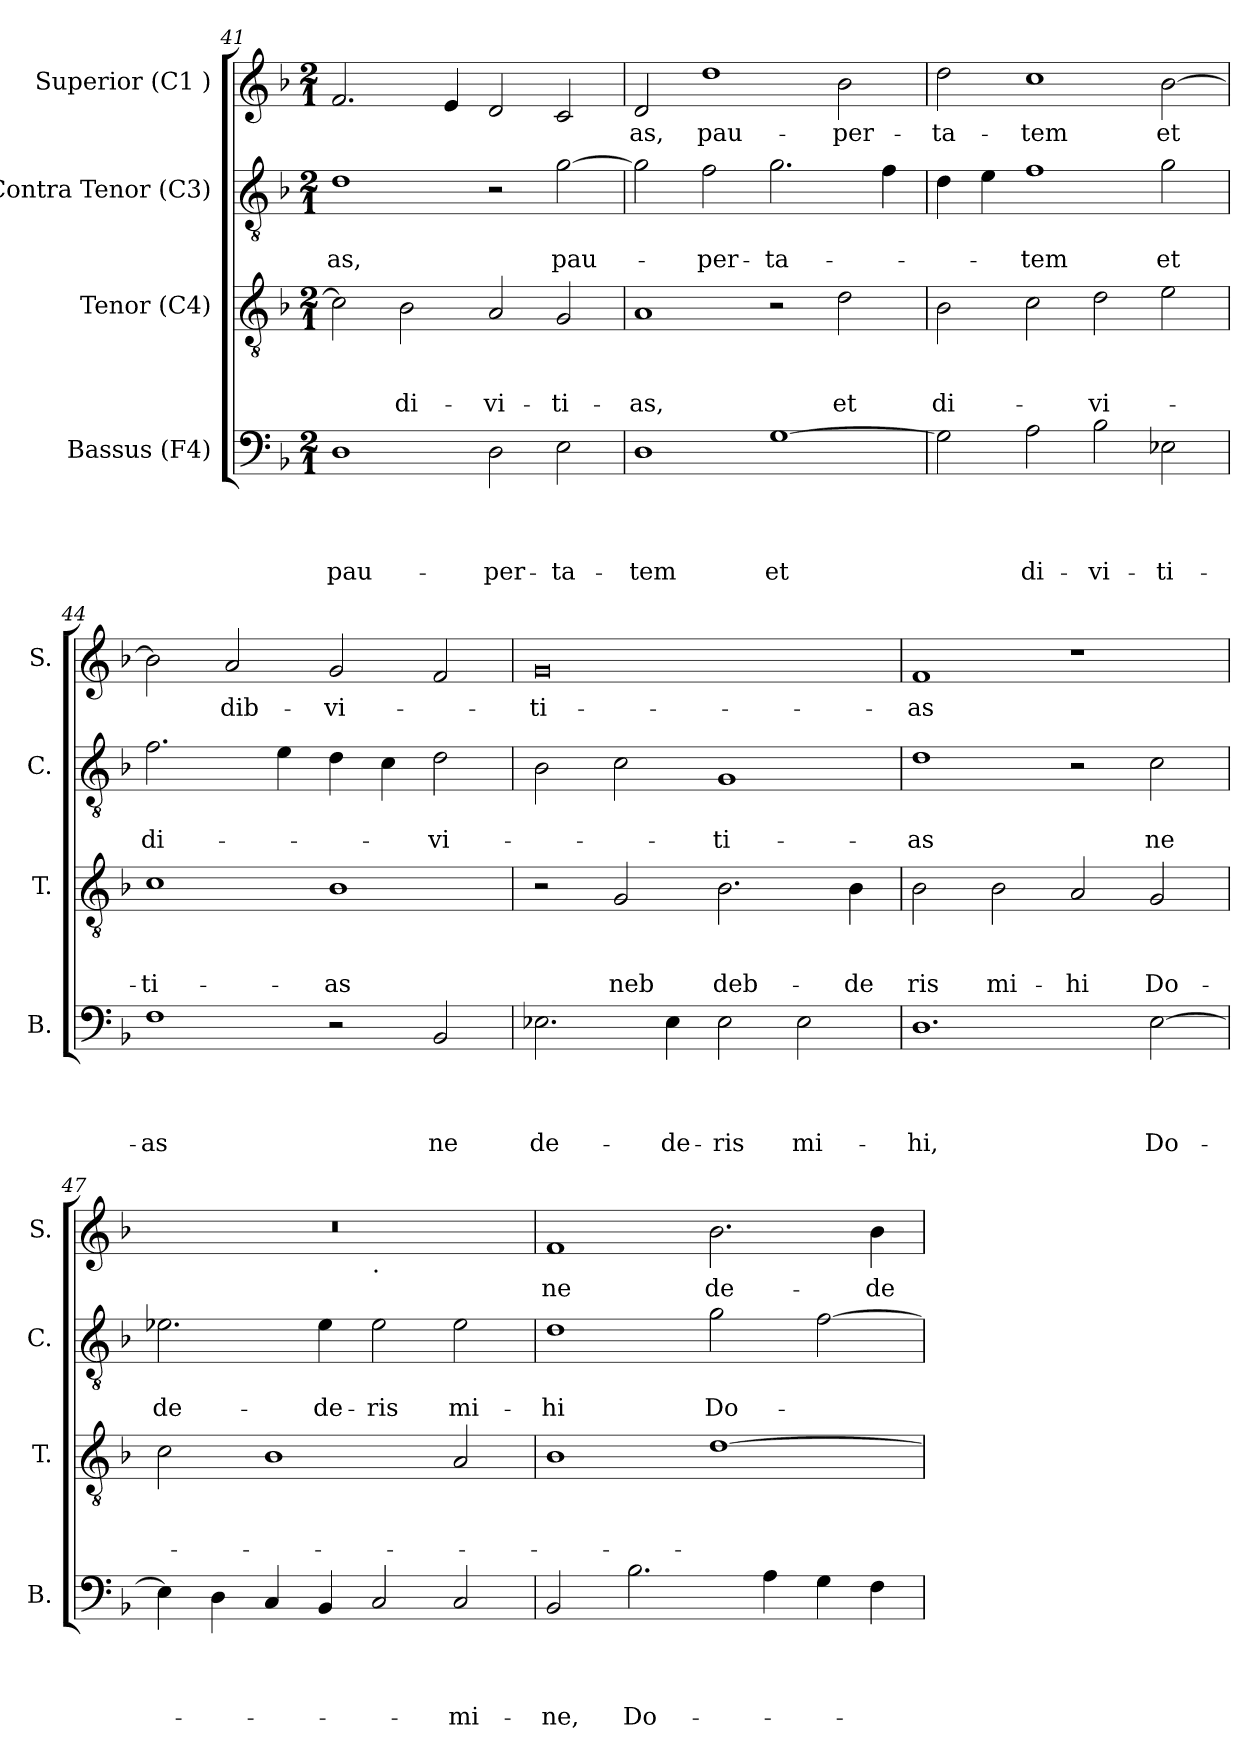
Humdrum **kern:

**kern	**text	**text	**text	**text	**kern	**text	**text	**text	**kern	**text	**text	**kern	**text
*part4	*part4	*part4	*part4	*part4	*part3	*part3	*part3	*part3	*part2	*part2	*part2	*part1	*part1
*staff4	*staff4	*staff4	*staff4	*staff4	*staff3	*staff3	*staff3	*staff3	*staff2	*staff2	*staff2	*staff1	*staff1
*I"Bassus (F4)	*	*	*	*	*I"Tenor (C4)	*	*	*	*I"Contra Tenor (C3)	*	*	*I"Superior (C1 )	*
*I'B.	*	*	*	*	*I'T.	*	*	*	*I'C.	*	*	*I'S.	*
*clefF4	*	*	*	*	*clefGv2	*	*	*	*clefGv2	*	*	*clefG2	*
*k[b-]	*	*	*	*	*k[b-]	*	*	*	*k[b-]	*	*	*k[b-]	*
*F:	*	*	*	*	*F:	*	*	*	*F:	*	*	*F:	*
*M2/1	*	*	*	*	*M2/1	*	*	*	*M2/1	*	*	*M2/1	*
=41	=41	=41	=41	=41	=41	=41	=41	=41	=41	=41	=41	=41	=41
!	!	!	!	!LO:LY:b	!	!	!	!	!	!	!LO:LY:b	!	!
1D	.	.	.	pau-	2c\]	.	.	.	1d	.	-as,	2.f/	.
!	!	!	!	!	!	!	!	!LO:LY:b	!	!	!	!	!
.	.	.	.	.	2B-\	.	.	di-	.	.	.	.	.
.	.	.	.	.	.	.	.	.	.	.	.	4e/	.
!	!	!	!	!LO:LY:b	!	!	!	!LO:LY:b	!	!	!	!	!
2D\	.	.	.	-per-	2A/	.	.	-vi-	2r	.	.	2d/	.
!	!	!	!	!LO:LY:b	!	!	!	!LO:LY:b	!	!	!LO:LY:b	!	!
2E\	.	.	.	-ta-	2G/	.	.	-ti-	[>2g\	.	pau-	2c/	.
=42	=42	=42	=42	=42	=42	=42	=42	=42	=42	=42	=42	=42	=42
!	!	!	!	!LO:LY:b	!	!	!	!LO:LY:b	!	!	!	!	!LO:LY:b
1D	.	.	.	-tem	1A	.	.	-as,	2g\]	.	.	2d/	-as,
!	!	!	!	!	!	!	!	!	!	!	!LO:LY:b	!	!LO:LY:b
.	.	.	.	.	.	.	.	.	2f\	.	-per-	1dd	pau-
!	!	!	!	!LO:LY:b	!	!	!	!	!	!	!LO:LY:b	!	!
[>1G	.	.	.	et	2r	.	.	.	2.g\	.	-ta-	.	.
!	!	!	!	!	!	!	!	!LO:LY:b	!	!	!	!	!LO:LY:b
.	.	.	.	.	2d\	.	.	et	.	.	.	2b-\	-per-
.	.	.	.	.	.	.	.	.	4f\	.	.	.	.
=43	=43	=43	=43	=43	=43	=43	=43	=43	=43	=43	=43	=43	=43
!	!	!	!	!	!	!	!	!LO:LY:b	!	!	!	!	!LO:LY:b
2G\]	.	.	.	.	2B-\	.	.	di-	4d\	.	.	2dd\	-ta-
.	.	.	.	.	.	.	.	.	4e\	.	.	.	.
!	!	!	!	!LO:LY:b	!	!	!	!	!	!	!LO:LY:b	!	!LO:LY:b
2A\	.	.	.	di-	2c\	.	.	.	1f	.	-tem	1cc	-tem
!	!	!	!	!LO:LY:b	!	!	!	!LO:LY:b	!	!	!	!	!
2B-\	.	.	.	-vi-	2d\	.	.	-vi-	.	.	.	.	.
!	!	!	!	!LO:LY:b	!	!	!	!	!	!	!LO:LY:b	!	!LO:LY:b
2E-X\	.	.	.	-ti-	2e\	.	.	.	2g\	.	et	[>2b-\	et
=44	=44	=44	=44	=44	=44	=44	=44	=44	=44	=44	=44	=44	=44
!	!	!	!	!LO:LY:b	!	!	!	!LO:LY:b	!	!	!LO:LY:b	!	!
1F	.	.	.	-as	1c	.	.	-ti-	2.f\	.	di-	2b-\]	.
!	!	!	!	!	!	!	!	!	!	!	!	!	!LO:LY:b
.	.	.	.	.	.	.	.	.	.	.	.	2a/	dib-
.	.	.	.	.	.	.	.	.	4e\	.	.	.	.
!	!	!	!	!	!	!	!	!LO:LY:b	!	!	!	!	!LO:LY:b
2r	.	.	.	.	1B-	.	.	-as	4d\	.	.	2g/	-vi-
.	.	.	.	.	.	.	.	.	4c\	.	.	.	.
!	!	!	!	!LO:LY:b	!	!	!	!	!	!	!LO:LY:b	!	!
2BB-/	.	.	.	ne	.	.	.	.	2d\	.	-vi-	2f/	.
!!LO:PB:g=z
=45	=45	=45	=45	=45	=45	=45	=45	=45	=45	=45	=45	=45	=45
!	!	!	!	!LO:LY:b	!	!	!	!	!	!	!	!	!LO:LY:b:rj
2.E-\	.	.	.	de-	2r	.	.	.	2B-\	.	.	0g	-ti-
!	!	!	!	!	!	!	!	!LO:LY:b	!	!	!	!	!
.	.	.	.	.	2G/	.	.	neb	2c\	.	.	.	.
!	!	!	!	!LO:LY:b	!	!	!	!	!	!	!	!	!
4E-\	.	.	.	-de-	.	.	.	.	.	.	.	.	.
!	!	!	!	!LO:LY:b:rj	!	!	!	!LO:LY:b	!	!	!LO:LY:b	!	!
2E-\	.	.	.	-ris	2.B-\	.	.	deb-	1G	.	-ti-	.	.
!	!	!	!	!LO:LY:b	!	!	!	!	!	!	!	!	!
2E-\	.	.	.	mi-	.	.	.	.	.	.	.	.	.
!	!	!	!	!	!	!	!	!LO:LY:b	!	!	!	!	!
.	.	.	.	.	4B-\	.	.	-de	.	.	.	.	.
=46	=46	=46	=46	=46	=46	=46	=46	=46	=46	=46	=46	=46	=46
!	!	!	!	!LO:LY:b	!	!	!	!LO:LY:b	!	!	!LO:LY:b	!	!LO:LY:b
1.D	.	.	.	-hi,	2B-\	.	.	ris	1d	.	-as	1f	-as
!	!	!	!	!	!	!	!	!LO:LY:b	!	!	!	!	!
.	.	.	.	.	2B-\	.	.	mi-	.	.	.	.	.
!	!	!	!	!	!	!	!	!LO:LY:b	!	!	!	!	!
.	.	.	.	.	2A/	.	.	-hi	2r	.	.	1r	.
!	!	!	!	!LO:LY:b	!	!	!	!LO:LY:b	!	!	!LO:LY:b	!	!
[>2E\	.	.	.	Do-	2G/	.	.	Do-	2c\	.	ne	.	.
=47	=47	=47	=47	=47	=47	=47	=47	=47	=47	=47	=47	=47	=47
!	!	!	!	!	!	!	!	!	!	!	!LO:LY:b	!	!
*	*	*	*	*	*	*	*	*	*	*	*	*^	*
4E\]	.	.	.	.	2c\	.	.	.	2.e-\	.	de-	0r	1ryy	.
4D\	.	.	.	.	.	.	.	.	.	.	.	.	.	.
4C/	.	.	.	.	1B-	.	.	.	.	.	.	.	.	.
!	!	!	!	!	!	!	!	!	!	!	!LO:LY:b	!	!	!
4BB-/	.	.	.	.	.	.	.	.	4e-\	.	-de-	.	.	.
!	!	!	!	!	!	!	!	!	!	!	!	!	!LO:TX:b:t=.	!
!	!	!	!	!	!	!	!	!	!	!	!LO:LY:b:rj	!	!	!
2C/	.	.	.	.	.	.	.	.	2e-\	.	-ris	.	1ryy	.
!	!	!	!	!LO:LY:b	!	!	!	!	!	!	!LO:LY:b	!	!	!
2C/	.	.	.	-mi-	2A/	.	.	.	2e-\	.	mi-	.	.	.
=48	=48	=48	=48	=48	=48	=48	=48	=48	=48	=48	=48	=48	=48	=48
!	!	!	!	!LO:LY:b	!	!	!	!	!	!	!LO:LY:b	!	!	!LO:LY:b
*	*	*	*	*	*	*	*	*	*	*	*	*v	*v	*
2BB-/	.	.	.	-ne,	1B-	.	.	.	1d	.	-hi	1f	ne
!	!	!	!	!LO:LY:b	!	!	!	!	!	!	!	!	!
2.B-\	.	.	.	Do-	.	.	.	.	.	.	.	.	.
!	!	!	!	!	!	!	!	!	!	!	!LO:LY:b	!	!LO:LY:b
.	.	.	.	.	[>1d	.	.	.	2g\	.	Do-	2.b-\	de-
4A\	.	.	.	.	.	.	.	.	.	.	.	.	.
4G\	.	.	.	.	.	.	.	.	[>2f\	.	.	.	.
!	!	!	!	!	!	!	!	!	!	!	!	!	!LO:LY:b
4F\	.	.	.	.	.	.	.	.	.	.	.	4b-\	-de
=	=	=	=	=	=	=	=	=	=	=	=	=	=
*-	*-	*-	*-	*-	*-	*-	*-	*-	*-	*-	*-	*-	*-
